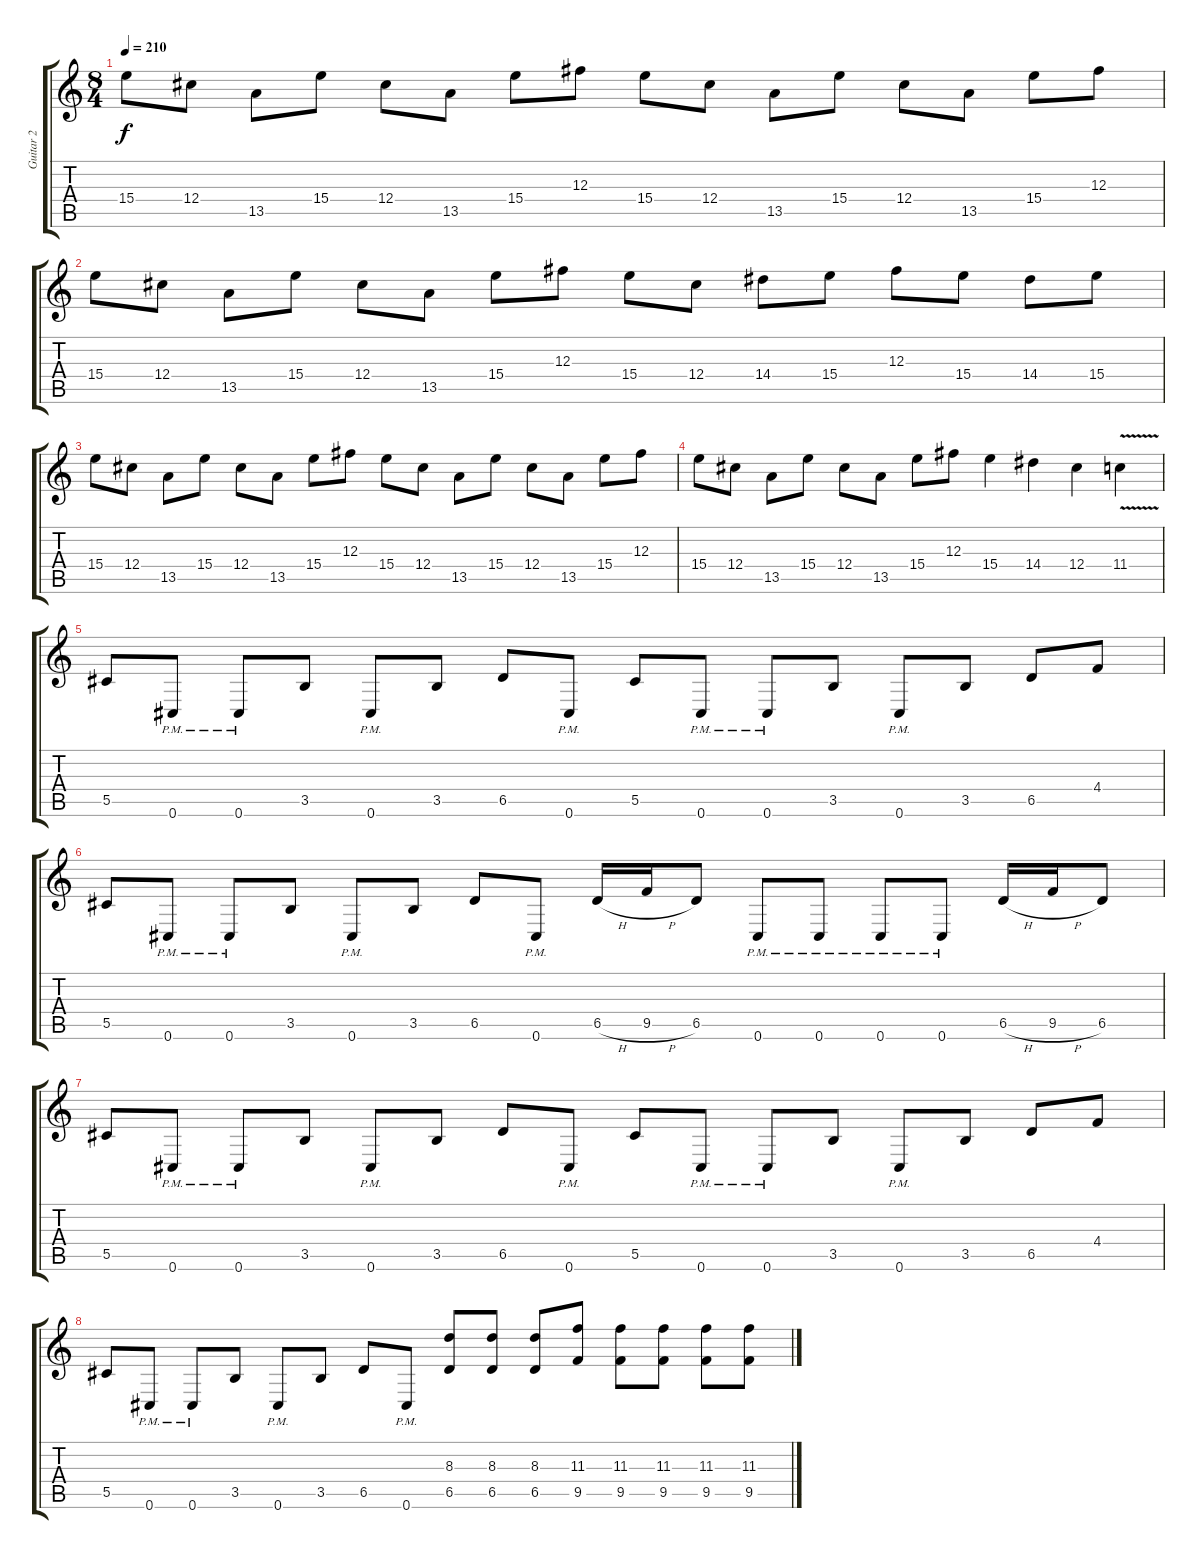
\track ("Guitar 2" "Guitar 2") {instrument distortionguitar}
\staff {score tabs}
\tuning (Eb4 Bb3 Gb3 Db3 Ab2 Db2) {hide}
\ts (8 4)
\tempo 210
\clef g2
\ks c
15.4.8{dy f balance 2} 12.4.8 13.5.8 15.4.8 12.4.8 13.5.8 15.4.8 12.3.8 15.4.8 12.4.8 13.5.8 15.4.8 12.4.8 13.5.8 15.4.8 12.3.8 |
15.4.8 12.4.8 13.5.8 15.4.8 12.4.8 13.5.8 15.4.8 12.3.8 15.4.8 12.4.8 14.4.8 15.4.8 12.3.8 15.4.8 14.4.8 15.4.8 |
15.4.8 12.4.8 13.5.8 15.4.8 12.4.8 13.5.8 15.4.8 12.3.8 15.4.8 12.4.8 13.5.8 15.4.8 12.4.8 13.5.8 15.4.8 12.3.8 |
15.4.8 12.4.8 13.5.8 15.4.8 12.4.8 13.5.8 15.4.8 12.3.8 15.4.4 14.4.4 12.4.4 11.4{v}.4 |
5.5.8 0.6{pm}.8 0.6{pm}.8 3.5.8 0.6{pm}.8 3.5.8 6.5.8 0.6{pm}.8 5.5.8 0.6{pm}.8 0.6{pm}.8 3.5.8 0.6{pm}.8 3.5.8 6.5.8 4.4.8 |
5.5.8 0.6{pm}.8 0.6{pm}.8 3.5.8 0.6{pm}.8 3.5.8 6.5.8 0.6{pm}.8 6.5{h}.16 9.5{h}.16 6.5.8 0.6{pm}.8 0.6{pm}.8 0.6{pm}.8 0.6{pm}.8 6.5{h}.16 9.5{h}.16 6.5.8 |
5.5.8 0.6{pm}.8 0.6{pm}.8 3.5.8 0.6{pm}.8 3.5.8 6.5.8 0.6{pm}.8 5.5.8 0.6{pm}.8 0.6{pm}.8 3.5.8 0.6{pm}.8 3.5.8 6.5.8 4.4.8 |
5.5.8 0.6{pm}.8 0.6{pm}.8 3.5.8 0.6{pm}.8 3.5.8 6.5.8 0.6{pm}.8 (8.3 6.5).8 (8.3 6.5).8 (8.3 6.5).8 (11.3 9.5).8 (11.3 9.5).8 (11.3 9.5).8 (11.3 9.5).8 (11.3 9.5).8
